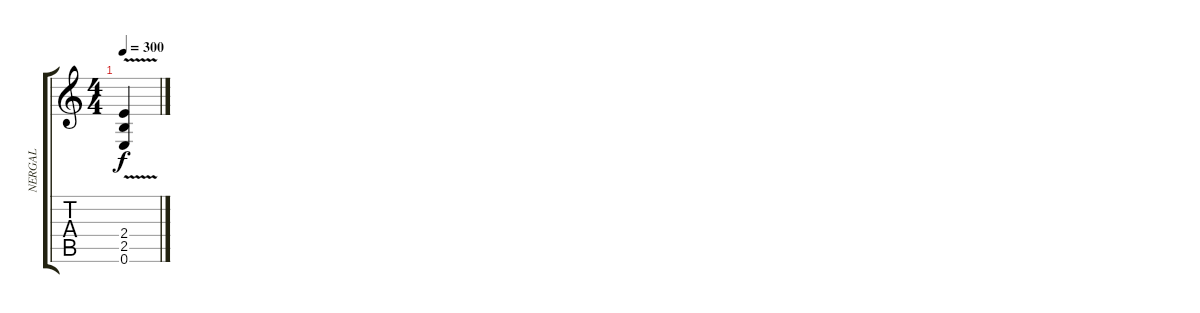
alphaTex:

\track ("NERGAL" "NERGAL") {instrument distortionguitar}
\staff {score tabs}
\tuning (E4 B3 G3 D3 A2 E2) {hide}
\ts (4 4)
\tempo 300
\clef g2
\ks c
(2.4{v} 2.5{v} 0.6{v}).4{dy f}
